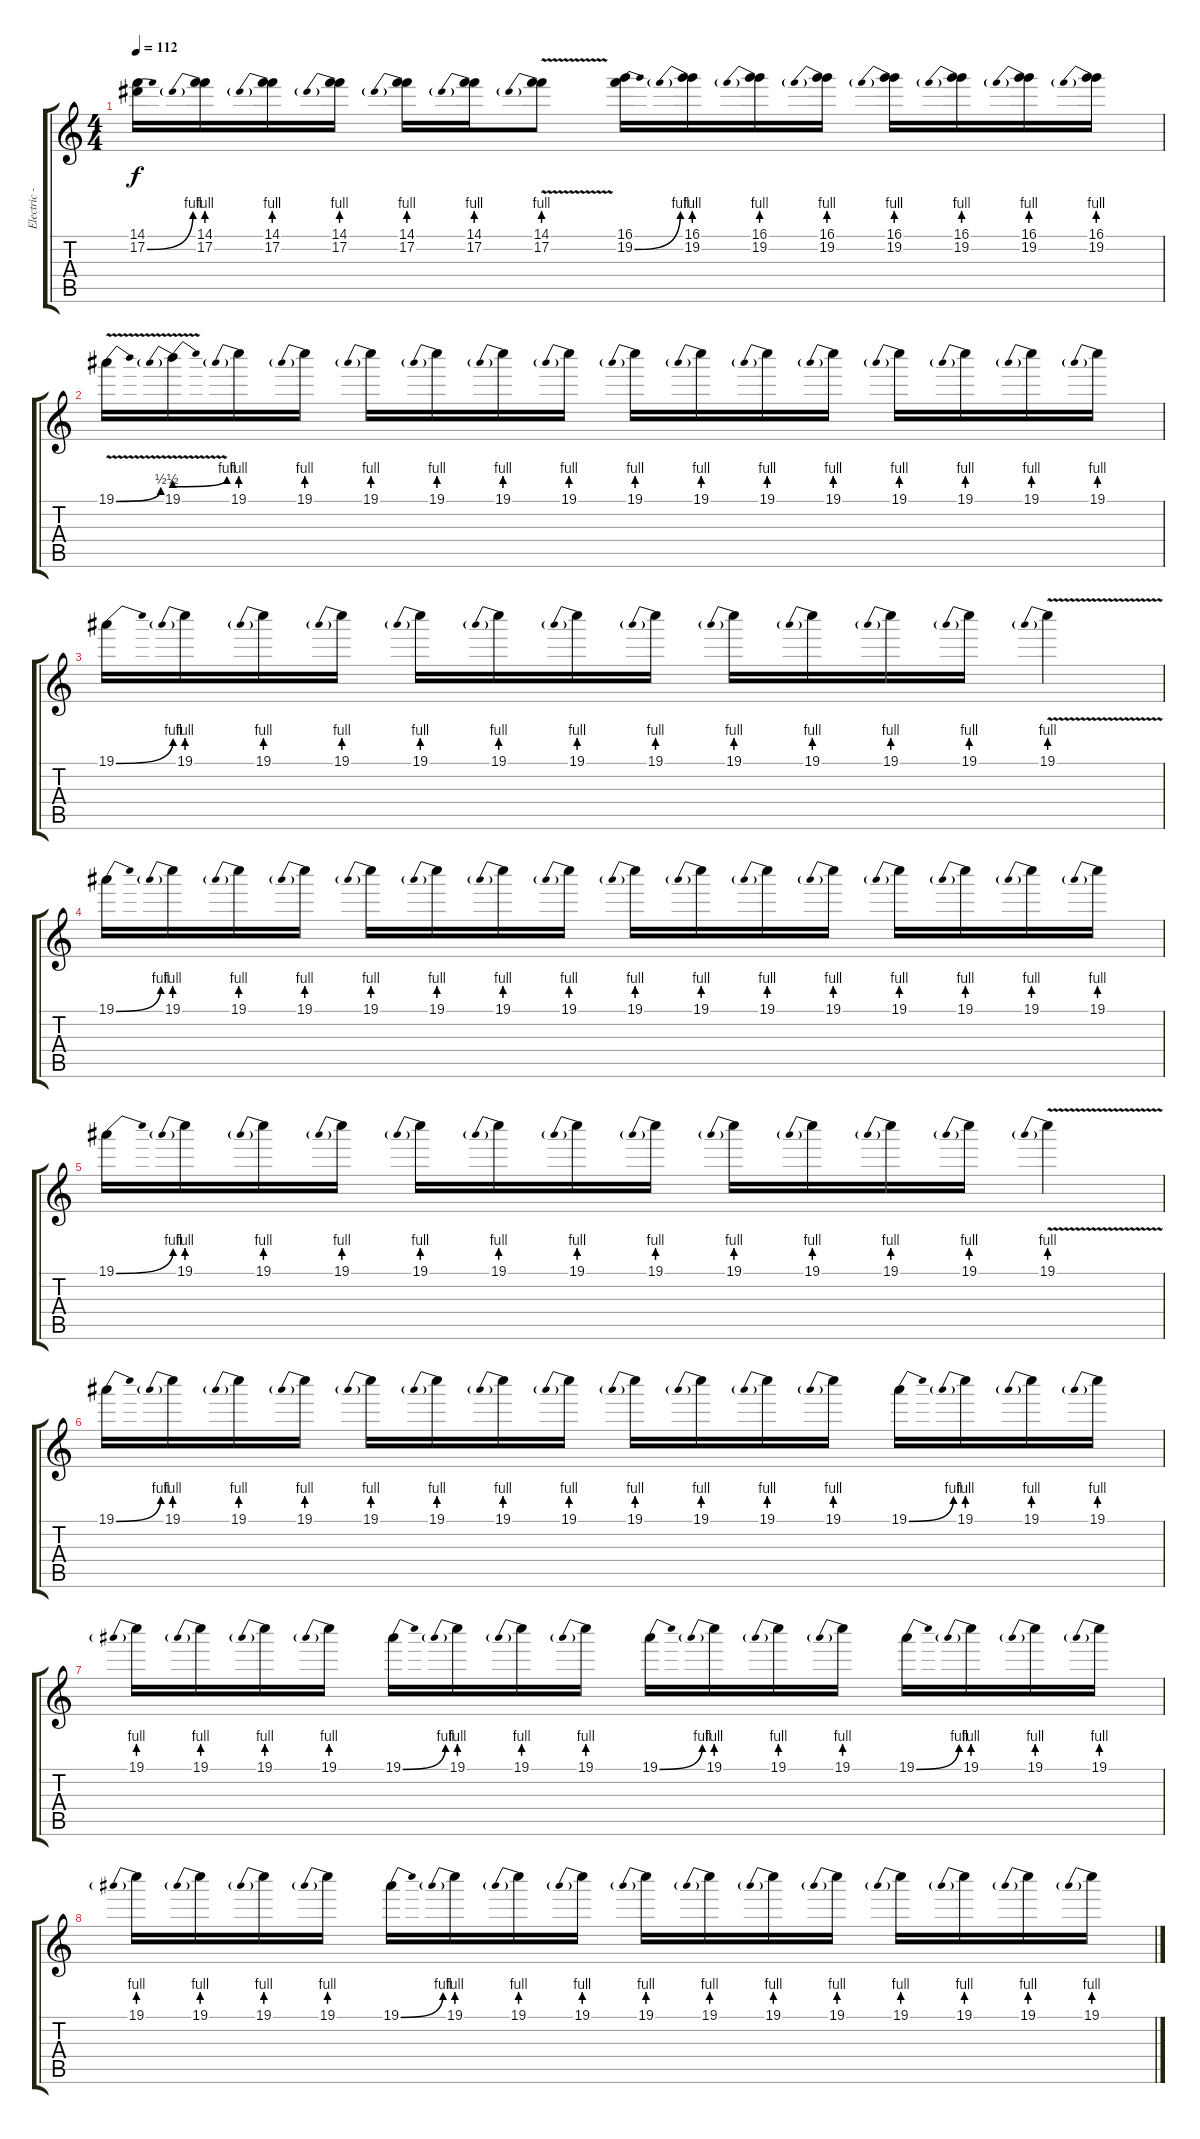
\track ("Electric - Jimi Hendrix" "Electric -") {instrument overdrivenguitar}
\staff {score tabs}
\tuning (Eb4 Bb3 Gb3 Db3 Ab2 Eb2) {hide}
\ts (4 4)
\tempo 112
\clef g2
\ks c
(14.1 17.2{be (bend 0 0 60 4)}).16{dy f} (14.1 17.2{be (prebend 0 4 60 4)}).16 (14.1 17.2{be (prebend 0 4 60 4)}).16 (14.1 17.2{be (prebend 0 4 60 4)}).16 (14.1 17.2{be (prebend 0 4 60 4)}).16 (14.1 17.2{be (prebend 0 4 60 4)}).16 (14.1{v} 17.2{be (prebend 0 4 60 4) v}).8 (16.1 19.2{be (bend 0 0 60 4)}).16 (16.1 19.2{be (prebend 0 4 60 4)}).16 (16.1 19.2{be (prebend 0 4 60 4)}).16 (16.1 19.2{be (prebend 0 4 60 4)}).16 (16.1 19.2{be (prebend 0 4 60 4)}).16 (16.1 19.2{be (prebend 0 4 60 4)}).16 (16.1 19.2{be (prebend 0 4 60 4)}).16 (16.1 19.2{be (prebend 0 4 60 4)}).16 |
19.1{be (bend 0 0 60 2) v}.16 19.1{be (prebendbend 0 2 60 4) v}.16 19.1{be (prebend 0 4 60 4)}.16 19.1{be (prebend 0 4 60 4)}.16 19.1{be (prebend 0 4 60 4)}.16 19.1{be (prebend 0 4 60 4)}.16 19.1{be (prebend 0 4 60 4)}.16 19.1{be (prebend 0 4 60 4)}.16 19.1{be (prebend 0 4 60 4)}.16 19.1{be (prebend 0 4 60 4)}.16 19.1{be (prebend 0 4 60 4)}.16 19.1{be (prebend 0 4 60 4)}.16 19.1{be (prebend 0 4 60 4)}.16 19.1{be (prebend 0 4 60 4)}.16 19.1{be (prebend 0 4 60 4)}.16 19.1{be (prebend 0 4 60 4)}.16 |
19.1{be (bend 0 0 60 4)}.16 19.1{be (prebend 0 4 60 4)}.16 19.1{be (prebend 0 4 60 4)}.16 19.1{be (prebend 0 4 60 4)}.16 19.1{be (prebend 0 4 60 4)}.16 19.1{be (prebend 0 4 60 4)}.16 19.1{be (prebend 0 4 60 4)}.16 19.1{be (prebend 0 4 60 4)}.16 19.1{be (prebend 0 4 60 4)}.16 19.1{be (prebend 0 4 60 4)}.16 19.1{be (prebend 0 4 60 4)}.16 19.1{be (prebend 0 4 60 4)}.16 19.1{be (prebend 0 4 60 4) v}.4 |
19.1{be (bend 0 0 60 4)}.16 19.1{be (prebend 0 4 60 4)}.16 19.1{be (prebend 0 4 60 4)}.16 19.1{be (prebend 0 4 60 4)}.16 19.1{be (prebend 0 4 60 4)}.16 19.1{be (prebend 0 4 60 4)}.16 19.1{be (prebend 0 4 60 4)}.16 19.1{be (prebend 0 4 60 4)}.16 19.1{be (prebend 0 4 60 4)}.16 19.1{be (prebend 0 4 60 4)}.16 19.1{be (prebend 0 4 60 4)}.16 19.1{be (prebend 0 4 60 4)}.16 19.1{be (prebend 0 4 60 4)}.16 19.1{be (prebend 0 4 60 4)}.16 19.1{be (prebend 0 4 60 4)}.16 19.1{be (prebend 0 4 60 4)}.16 |
19.1{be (bend 0 0 60 4)}.16 19.1{be (prebend 0 4 60 4)}.16 19.1{be (prebend 0 4 60 4)}.16 19.1{be (prebend 0 4 60 4)}.16 19.1{be (prebend 0 4 60 4)}.16 19.1{be (prebend 0 4 60 4)}.16 19.1{be (prebend 0 4 60 4)}.16 19.1{be (prebend 0 4 60 4)}.16 19.1{be (prebend 0 4 60 4)}.16 19.1{be (prebend 0 4 60 4)}.16 19.1{be (prebend 0 4 60 4)}.16 19.1{be (prebend 0 4 60 4)}.16 19.1{be (prebend 0 4 60 4) v}.4 |
19.1{be (bend 0 0 60 4)}.16 19.1{be (prebend 0 4 60 4)}.16 19.1{be (prebend 0 4 60 4)}.16 19.1{be (prebend 0 4 60 4)}.16 19.1{be (prebend 0 4 60 4)}.16 19.1{be (prebend 0 4 60 4)}.16 19.1{be (prebend 0 4 60 4)}.16 19.1{be (prebend 0 4 60 4)}.16 19.1{be (prebend 0 4 60 4)}.16 19.1{be (prebend 0 4 60 4)}.16 19.1{be (prebend 0 4 60 4)}.16 19.1{be (prebend 0 4 60 4)}.16 19.1{be (bend 0 0 60 4)}.16 19.1{be (prebend 0 4 60 4)}.16 19.1{be (prebend 0 4 60 4)}.16 19.1{be (prebend 0 4 60 4)}.16 |
19.1{be (prebend 0 4 60 4)}.16 19.1{be (prebend 0 4 60 4)}.16 19.1{be (prebend 0 4 60 4)}.16 19.1{be (prebend 0 4 60 4)}.16 19.1{be (bend 0 0 60 4)}.16 19.1{be (prebend 0 4 60 4)}.16 19.1{be (prebend 0 4 60 4)}.16 19.1{be (prebend 0 4 60 4)}.16 19.1{be (bend 0 0 60 4)}.16 19.1{be (prebend 0 4 60 4)}.16 19.1{be (prebend 0 4 60 4)}.16 19.1{be (prebend 0 4 60 4)}.16 19.1{be (bend 0 0 60 4)}.16 19.1{be (prebend 0 4 60 4)}.16 19.1{be (prebend 0 4 60 4)}.16 19.1{be (prebend 0 4 60 4)}.16 |
19.1{be (prebend 0 4 60 4)}.16 19.1{be (prebend 0 4 60 4)}.16 19.1{be (prebend 0 4 60 4)}.16 19.1{be (prebend 0 4 60 4)}.16 19.1{be (bend 0 0 60 4)}.16 19.1{be (prebend 0 4 60 4)}.16 19.1{be (prebend 0 4 60 4)}.16 19.1{be (prebend 0 4 60 4)}.16 19.1{be (prebend 0 4 60 4)}.16 19.1{be (prebend 0 4 60 4)}.16 19.1{be (prebend 0 4 60 4)}.16 19.1{be (prebend 0 4 60 4)}.16 19.1{be (prebend 0 4 60 4)}.16 19.1{be (prebend 0 4 60 4)}.16 19.1{be (prebend 0 4 60 4)}.16 19.1{be (prebend 0 4 60 4)}.16
